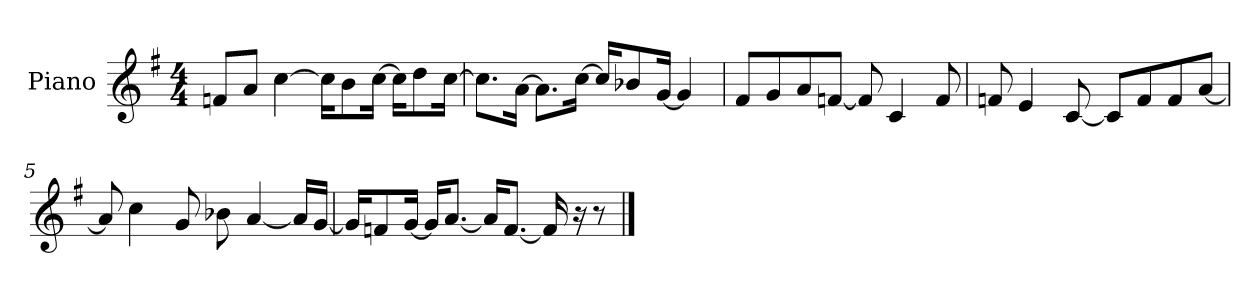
**kern
*part1
*staff1
*I"Piano
*I'P-no
*clefG2
*k[f#]
*M4/4
*MM90
=1
8fn/L
8a/J
[4cc\
16cc\KL]
8b\
[16cc\Jk
16cc\KL]
8dd\
[16cc\Jk
=2
8.cc\L]
[16a\Jk
8.a\L]
[16cc\Jk
16cc/KL]
8b-X/
[16g/Jk
4g/]
=3
8f#/L
8g/
8a/
[8fn/J
8f/]
4c/
8f/
=4
8fn/
4e/
[8c/
8c/L]
8f/
8f/
[8a/J
!!LO:LB:g=z
=5
8a/]
4cc\
8g/
8b-X\
[4a/
16a/LL]
[16g/JJ
=6
16g/KL]
8fn/
[16g/Jk
16g/KL]
[8.a/J
16a/KL]
[8.f/J
16f/]
16r
8r
==
*-
